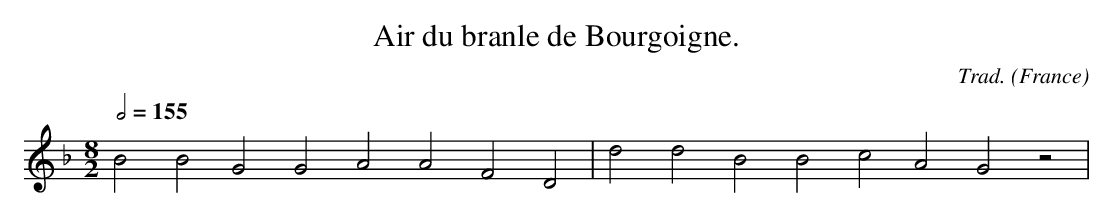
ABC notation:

X:1
T:Air du branle de Bourgoigne.
C:Trad.
O:France
M:8/2
L:1/2
Q:1/2=155
K:F
BBGG AAFD | ddBB cAGz |
